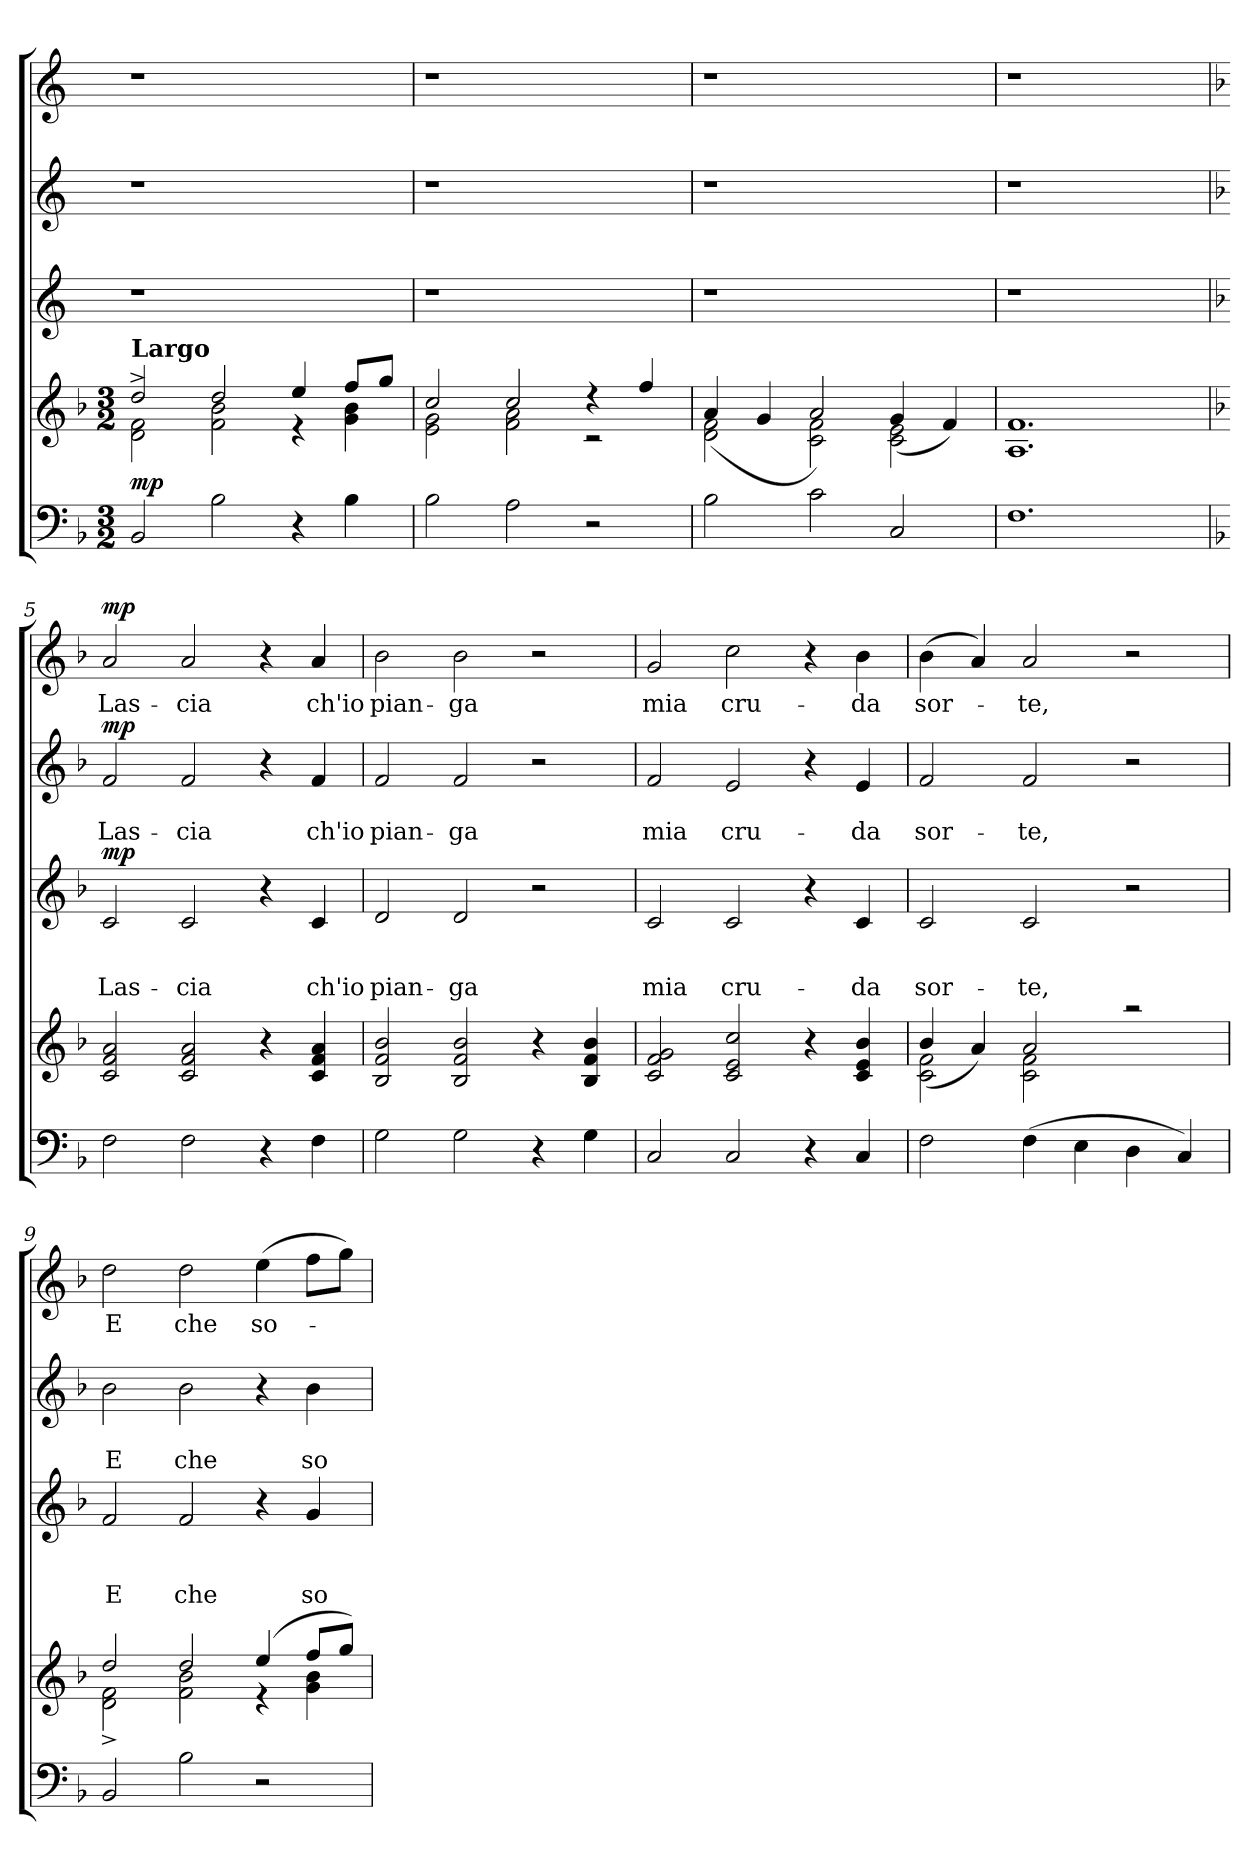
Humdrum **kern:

**kern	**dynam	**kern	**kern	**text	**text	**text	**dynam	**kern	**text	**text	**dynam	**kern	**text	**dynam
*part5	*part5	*part4	*part3	*part3	*part3	*part3	*part3	*part2	*part2	*part2	*part2	*part1	*part1	*part1
*staff5	*staff5	*staff4	*staff3	*staff3	*staff3	*staff3	*staff3	*staff2	*staff2	*staff2	*staff2	*staff1	*staff1	*staff1
*clefF4	*	*clefG2	*clefG2	*	*	*	*	*clefG2	*	*	*	*clefG2	*	*
*k[b-]	*	*k[b-]	*k[]	*	*	*	*	*k[]	*	*	*	*k[]	*	*
*F:	*	*F:	*C:	*	*	*	*	*C:	*	*	*	*C:	*	*
*M3/2	*	*M3/2	*	*	*	*	*	*	*	*	*	*	*	*
=1	=1	=1	=1	=1	=1	=1	=1	=1	=1	=1	=1	=1	=1	=1
*	*	*^	*	*	*	*	*	*	*	*	*	*	*	*
!	!	!LO:TX:a:B:t=Largo	!	!	!	!	!	!	!	!	!	!	!	!	!
!	!LO:DY:a	!	!	!	!	!	!	!	!	!	!	!	!	!	!
2BB-/	mp	2d\^< 2f\^<	2dd/	1r	.	.	.	.	1r	.	.	.	1r	.	.
2B-\	.	2f\ 2b-\	2dd/	.	.	.	.	.	.	.	.	.	.	.	.
4r	.	4re	4ee/	2ryy	.	.	.	.	2ryy	.	.	.	2ryy	.	.
4B-\	.	4g\ 4b-\	8ff/L	.	.	.	.	.	.	.	.	.	.	.	.
.	.	.	8gg/J	.	.	.	.	.	.	.	.	.	.	.	.
=2	=2	=2	=2	=2	=2	=2	=2	=2	=2	=2	=2	=2	=2	=2	=2
2B-\	.	2cc/	2e\ 2g\	1r	.	.	.	.	1r	.	.	.	1r	.	.
2A\	.	2cc/	2f\ 2a\	.	.	.	.	.	.	.	.	.	.	.	.
2r	.	4rdd	2rc	2ryy	.	.	.	.	2ryy	.	.	.	2ryy	.	.
.	.	4ff/	.	.	.	.	.	.	.	.	.	.	.	.	.
=3	=3	=3	=3	=3	=3	=3	=3	=3	=3	=3	=3	=3	=3	=3	=3
2B-\	.	2d\ 2f\	(4a/	1r	.	.	.	.	1r	.	.	.	1r	.	.
.	.	.	4g/	.	.	.	.	.	.	.	.	.	.	.	.
2c\	.	2c\ 2f\	2a/)	.	.	.	.	.	.	.	.	.	.	.	.
2C/	.	2c\ 2e\	(4g/	2ryy	.	.	.	.	2ryy	.	.	.	2ryy	.	.
.	.	.	4f/)	.	.	.	.	.	.	.	.	.	.	.	.
*	*	*v	*v	*	*	*	*	*	*	*	*	*	*	*	*
=4	=4	=4	=4	=4	=4	=4	=4	=4	=4	=4	=4	=4	=4	=4
1.F	.	1.A 1.f	1r	.	.	.	.	1r	.	.	.	1r	.	.
.	.	.	2ryy	.	.	.	.	2ryy	.	.	.	2ryy	.	.
!!LO:LB:g=z
=5	=5	=5	=5	=5	=5	=5	=5	=5	=5	=5	=5	=5	=5	=5
*	*	*	*k[b-]	*	*	*	*	*k[b-]	*	*	*	*k[b-]	*	*
*	*	*	*F:	*	*	*	*	*F:	*	*	*	*F:	*	*
!	!	!	!	!	!	!LO:LY:b	!LO:DY:a	!	!	!LO:LY:b	!LO:DY:a	!	!LO:LY:b	!LO:DY:a
2F\	.	2c/ 2f/ 2a/	2c/	.	.	Las-	mp	2f/	.	Las-	mp	2a/	Las-	mp
!	!	!	!	!	!	!LO:LY:b	!	!	!	!LO:LY:b	!	!	!LO:LY:b	!
2F\	.	2c/ 2f/ 2a/	2c/	.	.	-cia	.	2f/	.	-cia	.	2a/	-cia	.
4r	.	4r	4r	.	.	.	.	4r	.	.	.	4r	.	.
!	!	!	!	!	!	!LO:LY:b	!	!	!	!LO:LY:b	!	!	!LO:LY:b	!
4F\	.	4c/ 4f/ 4a/	4c/	.	.	ch'io	.	4f/	.	ch'io	.	4a/	ch'io	.
=6	=6	=6	=6	=6	=6	=6	=6	=6	=6	=6	=6	=6	=6	=6
!	!	!	!	!	!	!LO:LY:b	!	!	!	!LO:LY:b	!	!	!LO:LY:b	!
2G\	.	2B-/ 2f/ 2b-/	2d/	.	.	pian-	.	2f/	.	pian-	.	2b-\	pian-	.
!	!	!	!	!	!	!LO:LY:b	!	!	!	!LO:LY:b	!	!	!LO:LY:b	!
2G\	.	2B-/ 2f/ 2b-/	2d/	.	.	-ga	.	2f/	.	-ga	.	2b-\	-ga	.
4r	.	4r	2r	.	.	.	.	2r	.	.	.	2r	.	.
4G\	.	4B-/ 4f/ 4b-/	.	.	.	.	.	.	.	.	.	.	.	.
=7	=7	=7	=7	=7	=7	=7	=7	=7	=7	=7	=7	=7	=7	=7
!	!	!	!	!	!	!LO:LY:b	!	!	!	!LO:LY:b	!	!	!LO:LY:b	!
2C/	.	2c/ 2f/ 2g/	2c/	.	.	mia	.	2f/	.	mia	.	2g/	mia	.
!	!	!	!	!	!	!LO:LY:b	!	!	!	!LO:LY:b	!	!	!LO:LY:b	!
2C/	.	2c/ 2e/ 2cc/	2c/	.	.	cru-	.	2e/	.	cru-	.	2cc\	cru-	.
4r	.	4r	4r	.	.	.	.	4r	.	.	.	4r	.	.
!	!	!	!	!	!	!LO:LY:b	!	!	!	!LO:LY:b	!	!	!LO:LY:b	!
4C/	.	4c/ 4e/ 4b-/	4c/	.	.	-da	.	4e/	.	-da	.	4b-\	-da	.
=8	=8	=8	=8	=8	=8	=8	=8	=8	=8	=8	=8	=8	=8	=8
*	*	*^	*	*	*	*	*	*	*	*	*	*	*	*
!	!	!	!	!	!	!	!LO:LY:b	!	!	!	!LO:LY:b	!	!	!LO:LY:b	!
2F\	.	2c\ 2f\	(4b-/	2c/	.	.	sor-	.	2f/	.	sor-	.	(>4b-\	sor-	.
.	.	.	4a/)	.	.	.	.	.	.	.	.	.	4a/)	.	.
!	!	!	!	!	!	!	!LO:LY:b	!	!	!	!LO:LY:b	!	!	!LO:LY:b	!
(>4F\	.	2a/	2c\ 2f\	2c/	.	.	-te,	.	2f/	.	-te,	.	2a/	-te,	.
4E\	.	.	.	.	.	.	.	.	.	.	.	.	.	.	.
4D\	.	2raa	2ryy	2r	.	.	.	.	2r	.	.	.	2r	.	.
4C/)	.	.	.	.	.	.	.	.	.	.	.	.	.	.	.
=9	=9	=9	=9	=9	=9	=9	=9	=9	=9	=9	=9	=9	=9	=9	=9
!	!	!	!	!	!	!	!LO:LY:b	!	!	!	!LO:LY:b	!	!	!LO:LY:b	!
2BB-/	.	2dd/	2d\^< 2f\^<	2f/	.	.	E	.	2b-\	.	E	.	2dd\	E	.
!	!	!	!	!	!	!	!LO:LY:b	!	!	!	!LO:LY:b	!	!	!LO:LY:b	!
2B-\	.	2dd/	2f\ 2b-\	2f/	.	.	che	.	2b-\	.	che	.	2dd\	che	.
!	!	!	!	!	!	!	!	!	!	!	!	!	!	!LO:LY:b	!
2r	.	(4ee/	4re	4r	.	.	.	.	4r	.	.	.	(>4ee\	so-	.
!	!	!	!	!	!	!	!LO:LY:b	!	!	!	!LO:LY:b	!	!	!	!
.	.	8ff/L	4g\ 4b-\	4g/	.	.	so-	.	4b-\	.	so-	.	8ff\L	.	.
.	.	8gg/J)	.	.	.	.	.	.	.	.	.	.	8gg\J)	.	.
*	*	*v	*v	*	*	*	*	*	*	*	*	*	*	*	*
=	=	=	=	=	=	=	=	=	=	=	=	=	=	=
*-	*-	*-	*-	*-	*-	*-	*-	*-	*-	*-	*-	*-	*-	*-
